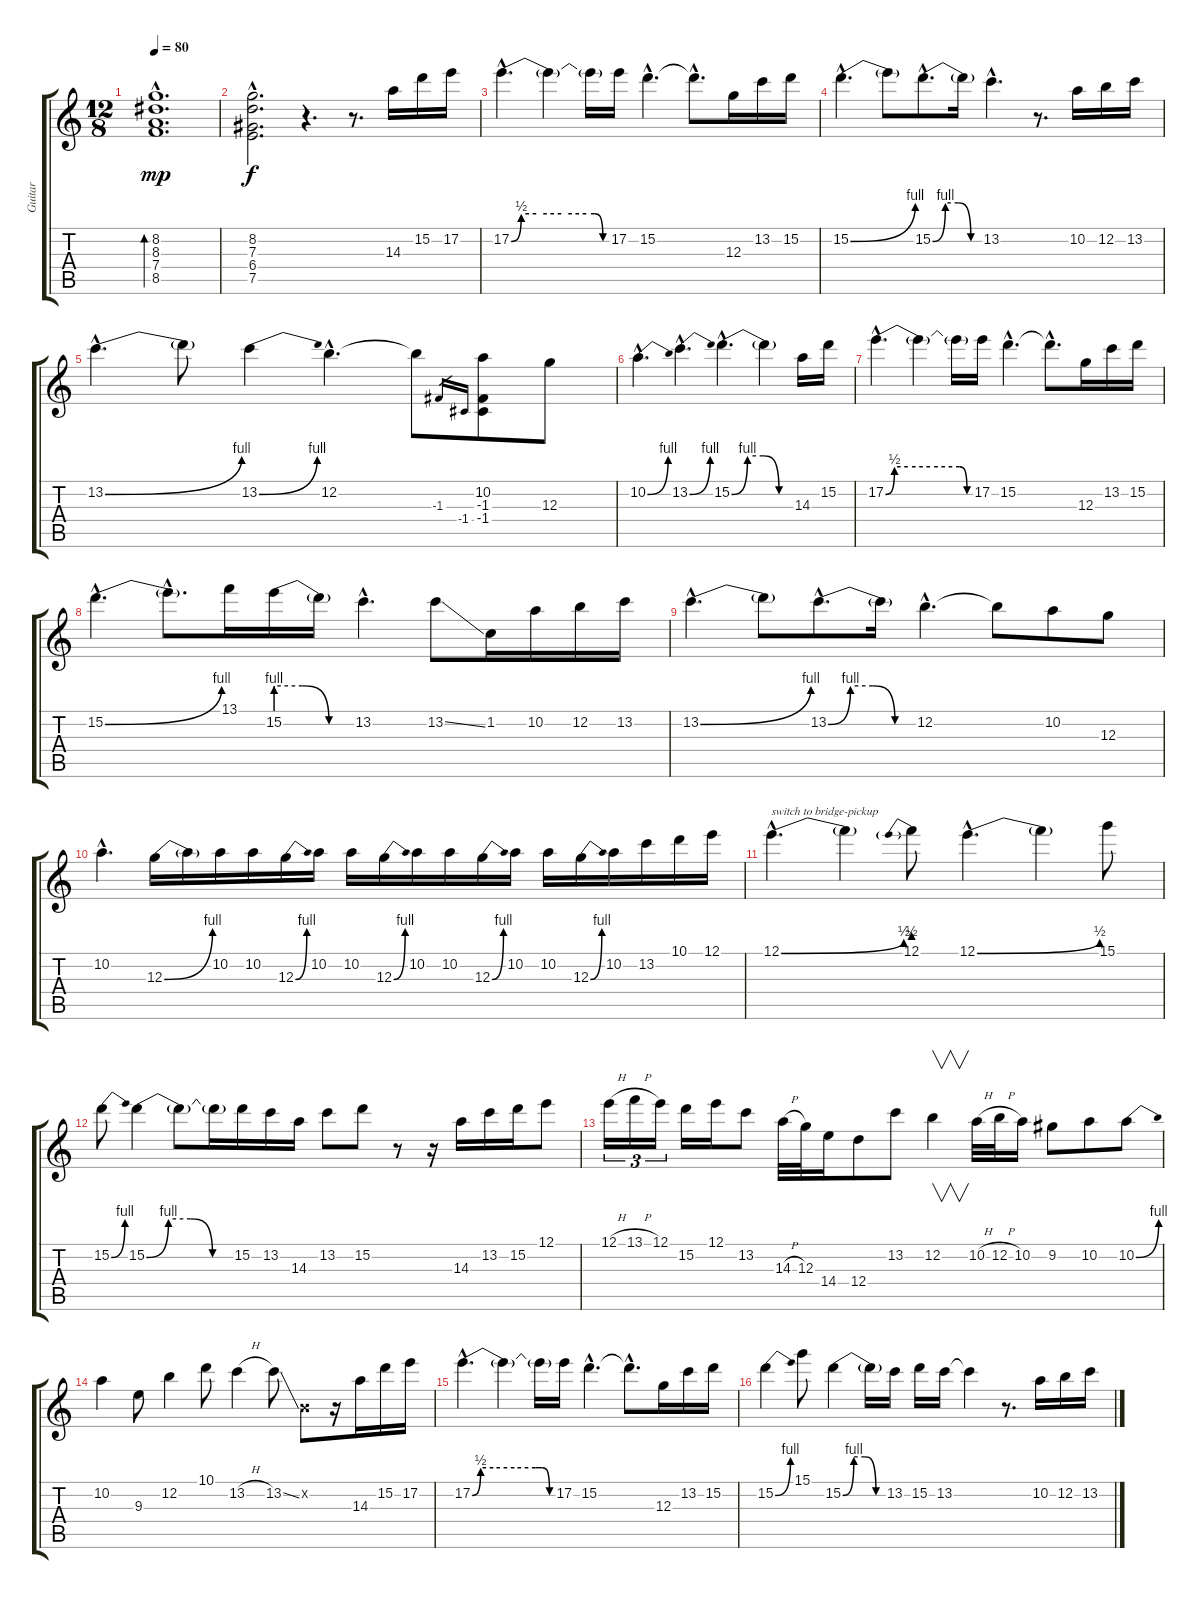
\track ("Guitar" "Guitar") {instrument distortionguitar}
\staff {score tabs}
\tuning (E4 B3 G3 D3 A2 E2) {hide}
\ts (12 8)
\tempo 80
\clef g2
\ks c
(8.2{hac} 8.3{hac} 7.4{hac} 8.5{hac}).1{d bd 120 dy mp} |
(8.2{hac} 7.3{hac} 6.4{hac} 7.5{hac}).2{d dy f} r.4{d} r.8{d} 14.3.16 15.2.16 17.2.16 |
17.2{be (custom 0 0 6 2 15 2 30 2 45 2 50 2 55 0 60 0) hac}.4{d} 17.2{t}.4 17.2{t}.16 17.2.16 15.2{hac}.4{d} 15.2{hac t}.8{d} 12.3.16 13.2.16 15.2.16 |
15.2{be (bend 0 0 60 4) hac}.4{d} 15.2{t}.8 15.2{be (custom 0 0 15 4 30 4 45 0 60 0) hac}.8{d} 15.2{t}.16 13.2{hac}.4{d} r.8{d} 10.2.16 12.2.16 13.2.16 |
13.2{be (bend 0 0 60 4) hac}.4{d} 13.2{t}.8 13.2{be (bend 0 0 60 4)}.4 12.2{hac}.4{d} 12.2{t}.8 -1.3.16{gr} -1.4.16{gr} (10.2 -1.3 -1.4).8 12.3.8 |
10.2{be (bend 0 0 60 4) hac}.4{d} 13.2{be (bend 0 0 60 4) hac}.4{d} 15.2{be (custom 0 0 15 4 30 4 45 0 60 0) hac}.4{d} 15.2{t}.4 14.3.16 15.2.16 |
17.2{be (custom 0 0 6 2 15 2 30 2 45 2 50 2 55 0 60 0) hac}.4{d} 17.2{t}.4 17.2{t}.16 17.2.16 15.2{hac}.4{d} 15.2{hac t}.8{d} 12.3.16 13.2.16 15.2.16 |
15.2{be (bend 0 0 60 4) hac}.4{d} 15.2{hac t}.8{d} 13.1.16 15.2{be (custom 0 4 20 4 40 0 60 0)}.16 15.2{t}.16 13.2{hac}.4{d} 13.2{ss}.8 1.2.16 10.2.16 12.2.16 13.2.16 |
13.2{be (bend 0 0 60 4) hac}.4{d} 13.2{t}.8 13.2{be (custom 0 0 15 4 30 4 45 0 60 0) hac}.8{d} 13.2{t}.16 12.2{hac}.4{d} 12.2{t}.8 10.2.8 12.3.8 |
10.2{hac}.4{d} 12.3{be (bend 0 0 60 4)}.16 12.3{t}.16 10.2.16 10.2.16 12.3{be (bend 0 0 60 4)}.16 10.2.16 10.2.16 12.3{be (bend 0 0 60 4)}.16 10.2.16 10.2.16 12.3{be (bend 0 0 60 4)}.16 10.2.16 10.2.16 12.3{be (bend 0 0 60 4)}.16 10.2.16 13.2.16 10.1.16 12.1.16 |
12.1{be (bend 0 0 60 2) hac}.4{d txt "switch to bridge-pickup"} 12.1{t}.4 12.1{be (prebend 0 2 60 2)}.8 12.1{be (bend 0 0 60 2) hac}.4{d} 12.1{t}.4 15.1.8 |
15.2{be (bend 0 0 60 4)}.8 15.2{be (custom 0 0 15 4 30 4 45 0 60 0)}.4 15.2{t}.8 15.2{t}.16 15.2.16 13.2.16 14.3.16 13.2.8 15.2.8 r.8 r.16 14.3.16 13.2.16 15.2.16 12.1.8 |
12.1{h}.16{tu (3 2)} 13.1{h}.16{tu (3 2)} 12.1.16{tu (3 2)} 15.2.16 12.1.16 13.2.8 14.3{h}.32 12.3.32 14.4.16 12.4.8 13.2.8 12.2.4{v} 10.2{h}.32 12.2{h}.32 10.2.16 9.2.8 10.2.8 10.2{be (bend 0 0 60 4)}.8 |
10.2.4 9.3.8 12.2.4 10.1.8 13.2{h}.4 13.2{ss}.8 0.2{x}.8 r.16 14.3.16 15.2.16 17.2.16 |
17.2{be (custom 0 0 6 2 15 2 30 2 45 2 50 2 55 0 60 0) hac}.4{d} 17.2{t}.4 17.2{t}.16 17.2.16 15.2{hac}.4{d} 15.2{hac t}.8{d} 12.3.16 13.2.16 15.2.16 |
15.2{be (bend 0 0 60 4)}.4 15.1.8 15.2{be (custom 0 0 15 4 30 4 45 0 60 0)}.4 15.2{t}.16 13.2.16 15.2.16 13.2.16 13.2{t}.4 r.8{d} 10.2.16 12.2.16 13.2.16
